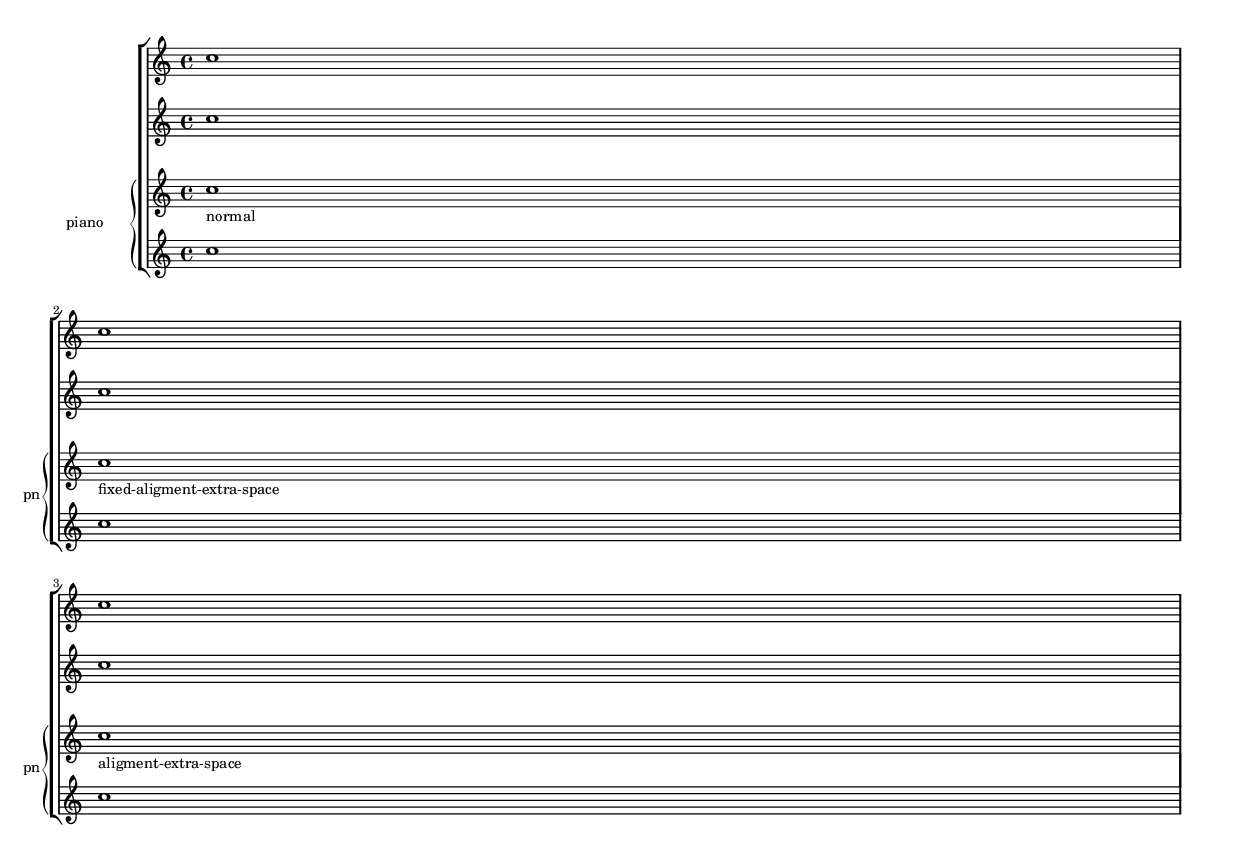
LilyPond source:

%% Do not edit this file; it is auto-generated from LSR http://lsr.dsi.unimi.it
%% This file is in the public domain.
\version "2.11.35"

\header {
  lsrtags = "tweaks-and-overrides, paper-and-layout, spacing"
 texidoc = "
By setting properties in @code{NonMusicalPaperColumn}, vertical spacing
of alignments can be adjusted per system.


By setting @code{alignment-extra-space} or
@code{fixed-alignment-extra-space} an individual system may be
stretched vertically.


For technical reasons, @code{\\overrideProperty} has to be used for
setting properties on individual objects. @code{\\override} in a
@code{\\context} block may still be used for global overrides. 
" }
% begin verbatim
#(set-global-staff-size 13)

\relative c''
\new StaffGroup <<
  \new Staff {
    c1\break 
    c\break 
    c\break
  }
  \new Staff { 
    c1 c c 
  }
  \new PianoStaff <<
    \new Voice  {
      \set PianoStaff.instrumentName = #"piano"
      \set PianoStaff.shortInstrumentName = #"pn"
      c1_"normal"
      
      \overrideProperty
        #"Score.NonMusicalPaperColumn"
        #'line-break-system-details
        #'((fixed-alignment-extra-space . 15))
      c_"fixed-aligment-extra-space"

      \overrideProperty
        #"Score.NonMusicalPaperColumn"
        #'line-break-system-details
        #'((alignment-extra-space . 15))
      c_"aligment-extra-space"
    }
    { c1 c c }
  >>
>>


